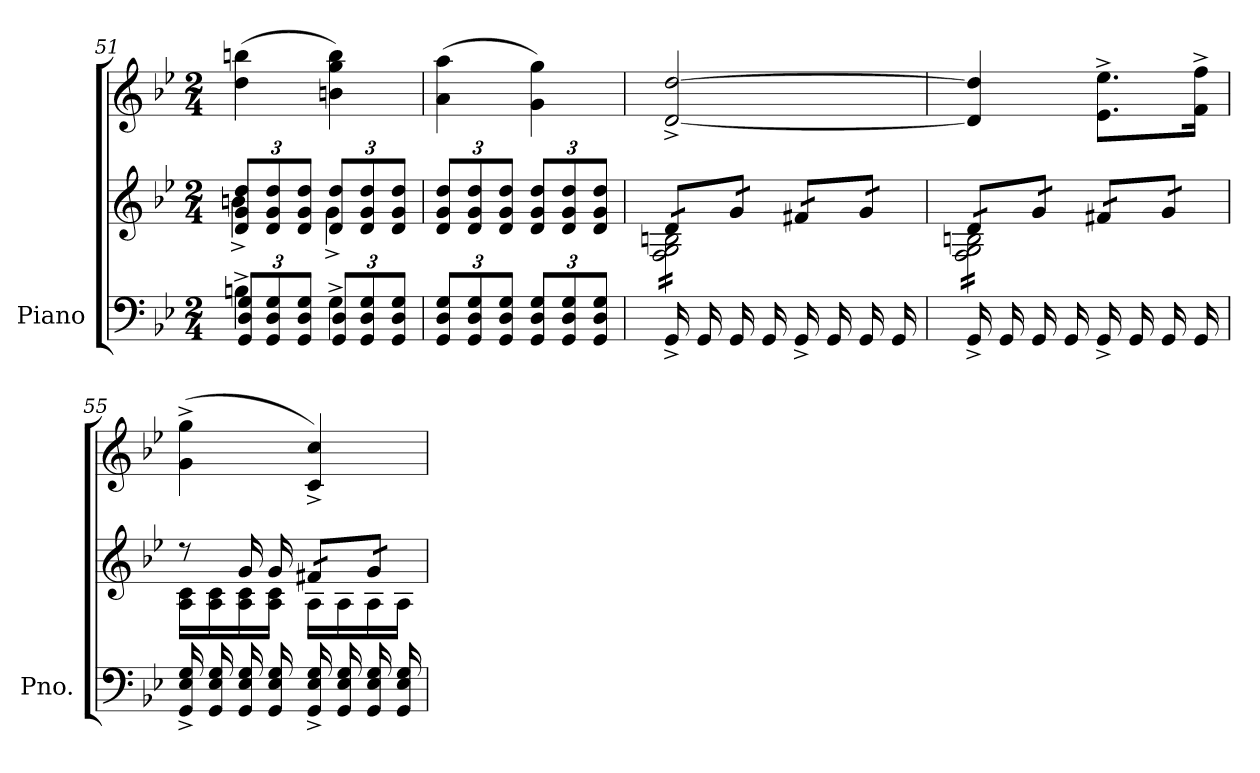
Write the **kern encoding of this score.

**kern	**kern	**kern
*part1	*part1	*part1
*staff3	*staff2	*staff1
*I"Piano	*	*
*I'Pno.	*	*
*clefF4	*clefG2	*clefG2
*k[b-e-]	*k[b-e-]	*k[b-e-]
*M2/4	*M2/4	*M2/4
*MM58	*MM58	*MM58
=51	=51	=51
*^	*	*
*	*Xbrackettup	*Xbrackettup	*
*	*	*^	*
4Bn^\	12GG/ 12D/ 12G/L	12d/ 12g/ 12dd/L	4bn^\	(>4dd\ 4bbn\
.	12GG/ 12D/ 12G/	12d/ 12g/ 12dd/	.	.
.	12GG/ 12D/ 12G/J	12d/ 12g/ 12dd/J	.	.
4G^\	12GG/ 12D/L	12d/ 12dd/L	4g^\	4bn\ 4gg\ 4bb\)
.	12GG/ 12D/ 12G/	12d/ 12g/ 12dd/	.	.
.	12GG/ 12D/ 12G/J	12d/ 12g/ 12dd/J	.	.
*v	*v	*	*	*
*	*v	*v	*
=52	=52	=52
12GG/ 12D/ 12G/L	12d/ 12g/ 12dd/L	(>4a\ 4aa\
12GG/ 12D/ 12G/	12d/ 12g/ 12dd/	.
12GG/ 12D/ 12G/J	12d/ 12g/ 12dd/J	.
12GG/ 12D/ 12G/L	12d/ 12g/ 12dd/L	4g\ 4gg\)
12GG/ 12D/ 12G/	12d/ 12g/ 12dd/	.
12GG/ 12D/ 12G/J	12d/ 12g/ 12dd/J	.
=53	=53	=53
*	*	*MM60
*	*^	*
*	*tremolo	*	*
16GG^/KL	16d/LL	16F\ 16G\ 16Bn\LL	[2d/^ [2dd/^
*tremolo	*	*	*
16GG/LL	16d/	16F\ 16G\ 16Bn\	.
16GG/	16g/	16F\ 16G\ 16Bn\	.
16GG/JJ	16g/JJ	16F\ 16G\ 16Bn\	.
*Xtremolo	*	*	*
16GG^/KL	16f#X/LL	16F\ 16G\ 16Bn\	.
*tremolo	*	*	*
16GG/LL	16f#X/	16F\ 16G\ 16Bn\	.
16GG/	16g/	16F\ 16G\ 16Bn\	.
16GG/JJ	16g/JJ	16F\ 16G\ 16Bn\JJ	.
*Xtremolo	*	*	*
=54	=54	=54	=54
16GG^/KL	16d/LL	16F\ 16G\ 16Bn\LL	4d/] 4dd/]
*tremolo	*	*	*
16GG/LL	16d/	16F\ 16G\ 16Bn\	.
16GG/	16g/	16F\ 16G\ 16Bn\	.
16GG/JJ	16g/JJ	16F\ 16G\ 16Bn\	.
*Xtremolo	*	*	*
16GG^/KL	16f#X/LL	16F\ 16G\ 16Bn\	8.e-\^ 8.ee-\^L
*tremolo	*	*	*
16GG/LL	16f#X/	16F\ 16G\ 16Bn\	.
16GG/	16g/	16F\ 16G\ 16Bn\	.
16GG/JJ	16g/JJ	16F\ 16G\ 16Bn\JJ	16f\^ 16ff\^Jk
*Xtremolo	*	*	*
=55	=55	=55	=55
16GG/^ 16E-/^ 16G/^KL	8r	16A\ 16c\LL	(>4g\^ 4gg\^
*tremolo	*	*	*
16GG/ 16E-/ 16G/LL	.	16A\ 16c\	.
16GG/ 16E-/ 16G/	16g/	16A\ 16c\	.
16GG/ 16E-/ 16G/JJ	16g/	16A\ 16c\JJ	.
*Xtremolo	*	*	*
16GG/^ 16E-/^ 16G/^KL	16f#X/LL	16A\LL	4c/^ 4cc/^)
*tremolo	*	*	*
16GG/ 16E-/ 16G/LL	16f#X/	16A\	.
16GG/ 16E-/ 16G/	16g/	16A\	.
16GG/ 16E-/ 16G/JJ	16g/JJ	16A\JJ	.
*	*Xtremolo	*	*
*Xtremolo	*	*	*
*	*v	*v	*
=	=	=
*-	*-	*-
